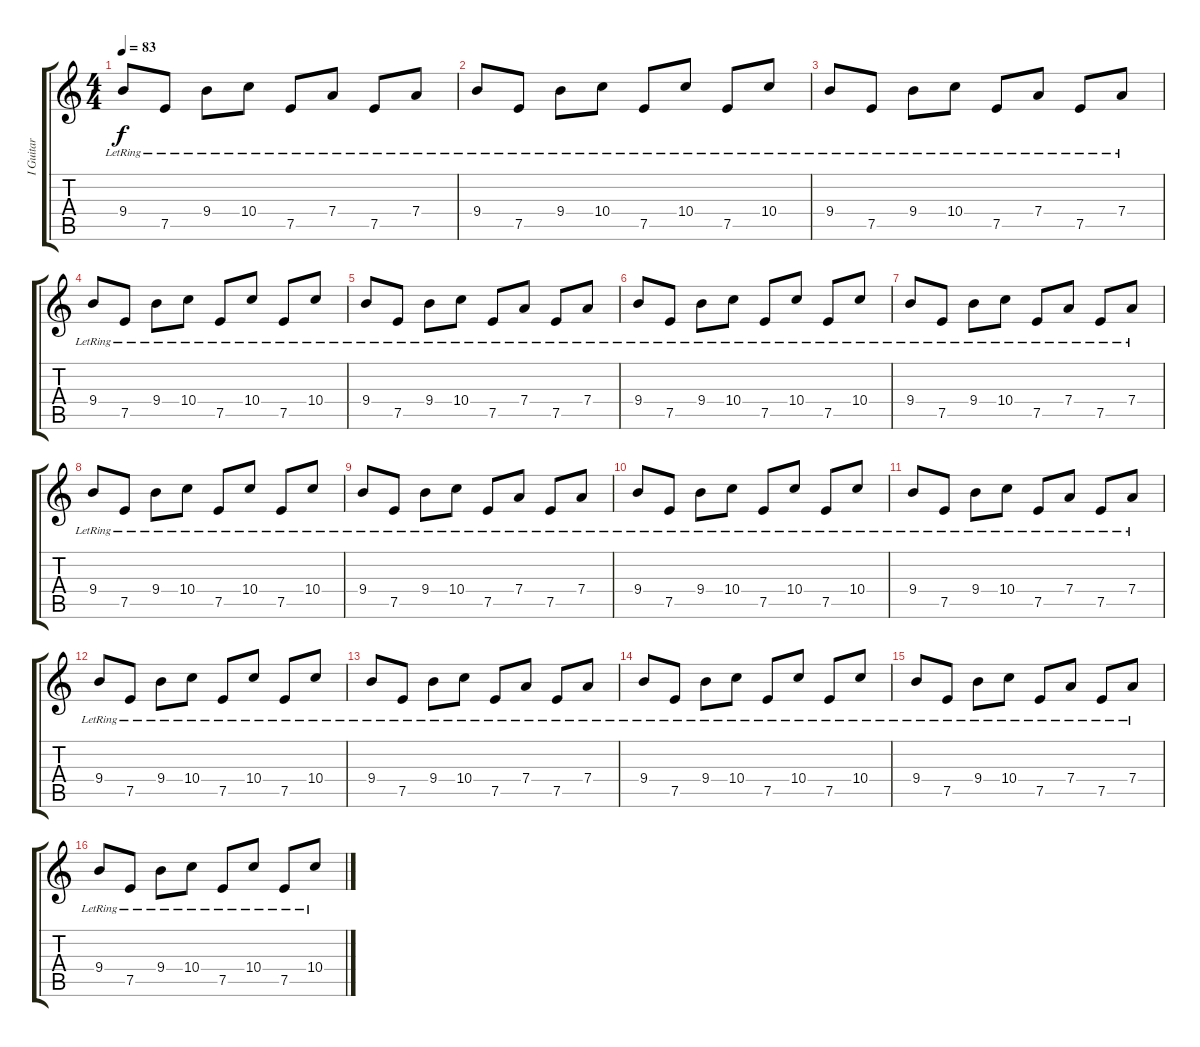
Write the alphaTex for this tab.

\track ("I Guitar" "I Guitar") {instrument acousticguitarsteel}
\staff {score tabs}
\tuning (E4 B3 G3 D3 A2 E2) {hide}
\ts (4 4)
\tempo 83
\clef g2
\ks c
9.4{lr}.8{dy f} 7.5{lr}.8 9.4{lr}.8 10.4{lr}.8 7.5{lr}.8 7.4{lr}.8 7.5{lr}.8 7.4{lr}.8 |
9.4{lr}.8 7.5{lr}.8 9.4{lr}.8 10.4{lr}.8 7.5{lr}.8 10.4{lr}.8 7.5{lr}.8 10.4{lr}.8 |
9.4{lr}.8 7.5{lr}.8 9.4{lr}.8 10.4{lr}.8 7.5{lr}.8 7.4{lr}.8 7.5{lr}.8 7.4{lr}.8 |
9.4{lr}.8 7.5{lr}.8 9.4{lr}.8 10.4{lr}.8 7.5{lr}.8 10.4{lr}.8 7.5{lr}.8 10.4{lr}.8 |
9.4{lr}.8 7.5{lr}.8 9.4{lr}.8 10.4{lr}.8 7.5{lr}.8 7.4{lr}.8 7.5{lr}.8 7.4{lr}.8 |
9.4{lr}.8 7.5{lr}.8 9.4{lr}.8 10.4{lr}.8 7.5{lr}.8 10.4{lr}.8 7.5{lr}.8 10.4{lr}.8 |
9.4{lr}.8 7.5{lr}.8 9.4{lr}.8 10.4{lr}.8 7.5{lr}.8 7.4{lr}.8 7.5{lr}.8 7.4{lr}.8 |
9.4{lr}.8 7.5{lr}.8 9.4{lr}.8 10.4{lr}.8 7.5{lr}.8 10.4{lr}.8 7.5{lr}.8 10.4{lr}.8 |
9.4{lr}.8 7.5{lr}.8 9.4{lr}.8 10.4{lr}.8 7.5{lr}.8 7.4{lr}.8 7.5{lr}.8 7.4{lr}.8 |
9.4{lr}.8 7.5{lr}.8 9.4{lr}.8 10.4{lr}.8 7.5{lr}.8 10.4{lr}.8 7.5{lr}.8 10.4{lr}.8 |
9.4{lr}.8 7.5{lr}.8 9.4{lr}.8 10.4{lr}.8 7.5{lr}.8 7.4{lr}.8 7.5{lr}.8 7.4{lr}.8 |
9.4{lr}.8 7.5{lr}.8 9.4{lr}.8 10.4{lr}.8 7.5{lr}.8 10.4{lr}.8 7.5{lr}.8 10.4{lr}.8 |
9.4{lr}.8 7.5{lr}.8 9.4{lr}.8 10.4{lr}.8 7.5{lr}.8 7.4{lr}.8 7.5{lr}.8 7.4{lr}.8 |
9.4{lr}.8 7.5{lr}.8 9.4{lr}.8 10.4{lr}.8 7.5{lr}.8 10.4{lr}.8 7.5{lr}.8 10.4{lr}.8 |
9.4{lr}.8 7.5{lr}.8 9.4{lr}.8 10.4{lr}.8 7.5{lr}.8 7.4{lr}.8 7.5{lr}.8 7.4{lr}.8 |
9.4{lr}.8 7.5{lr}.8 9.4{lr}.8 10.4{lr}.8 7.5{lr}.8 10.4{lr}.8 7.5{lr}.8 10.4{lr}.8
